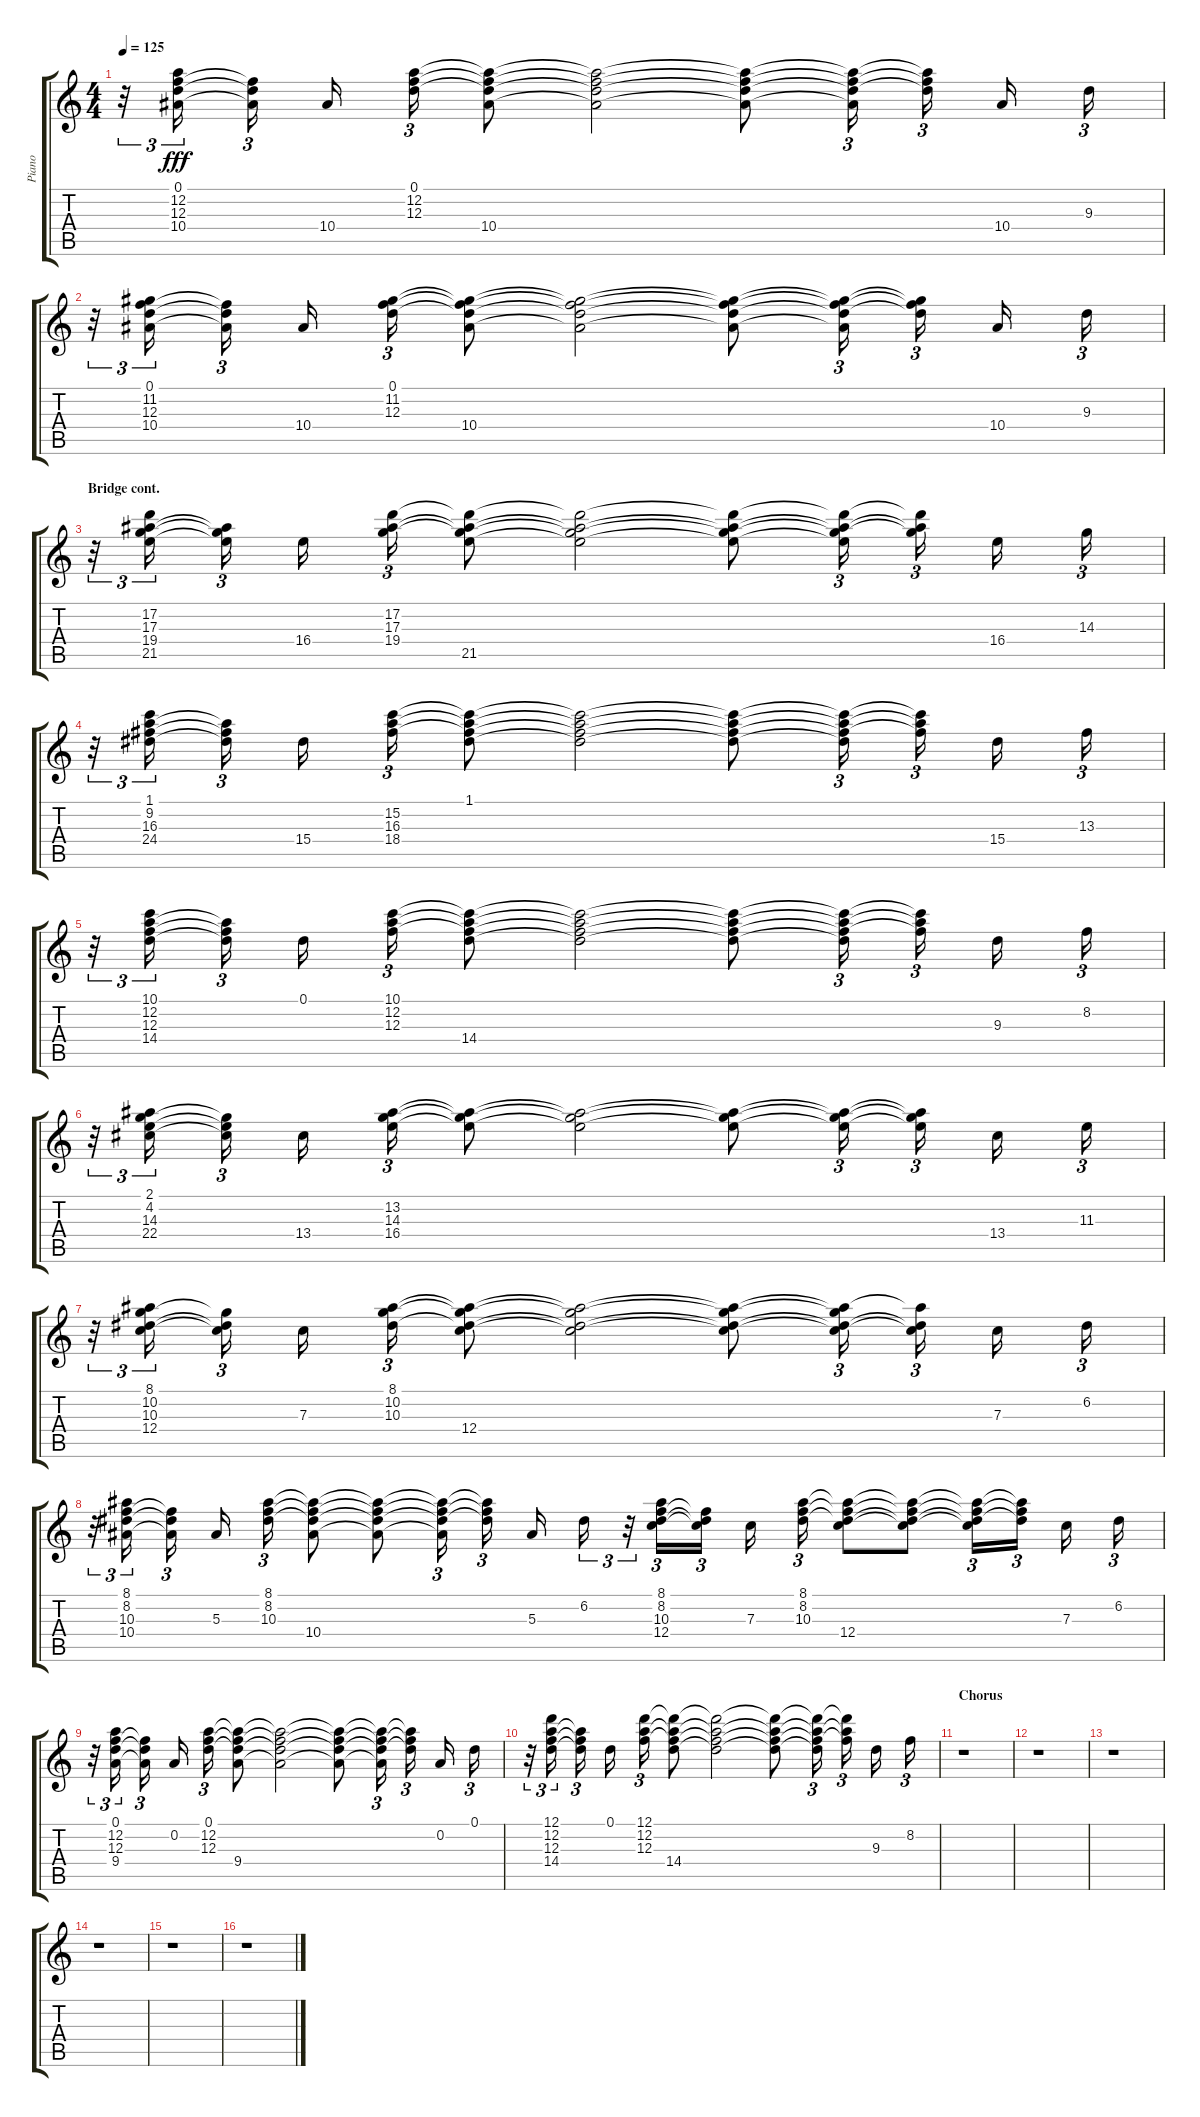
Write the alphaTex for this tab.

\track ("Piano" "Piano") {instrument electricguitarclean}
\staff {score tabs}
\tuning (D4 A3 F3 C3 G2 C2) {hide}
\ts (4 4)
\tempo 125
\clef g2
\ks aminor
r.32{tu (3 2) dy fff} (0.1 12.2 12.3 10.4).16{tu (3 2)} (0.1{t} 12.3{t} 10.4{t}).16{tu (3 2)} 10.4.16 (0.1 12.2 12.3).16{tu (3 2)} (0.1{t} 12.2{t} 12.3{t} 10.4).8 (0.1{t} 12.2{t} 12.3{t} 10.4{t}).2 (0.1{t} 12.2{t} 12.3{t} 10.4{t}).8 (0.1{t} 12.2{t} 12.3{t} 10.4{t}).16{tu (3 2)} (0.1{t} 12.2{t} 12.3{t}).16{tu (3 2)} 10.4.16 9.3.16{tu (3 2)} |
r.32{tu (3 2)} (0.1 11.2 12.3 10.4).16{tu (3 2)} (0.1{t} 12.3{t} 10.4{t}).16{tu (3 2)} 10.4.16 (0.1 11.2 12.3).16{tu (3 2)} (0.1{t} 11.2{t} 12.3{t} 10.4).8 (0.1{t} 11.2{t} 12.3{t} 10.4{t}).2 (0.1{t} 11.2{t} 12.3{t} 10.4{t}).8 (0.1{t} 11.2{t} 12.3{t} 10.4{t}).16{tu (3 2)} (0.1{t} 11.2{t} 12.3{t}).16{tu (3 2)} 10.4.16 9.3.16{tu (3 2)} |
\section ("" "Bridge cont.")
r.32{tu (3 2)} (17.2 17.3 19.4 21.5).16{tu (3 2)} (17.3{t} 19.4{t} 21.5{t}).16{tu (3 2)} 16.4.16 (17.2 17.3 19.4).16{tu (3 2)} (17.2{t} 17.3{t} 19.4{t} 21.5).8 (17.2{t} 17.3{t} 19.4{t} 21.5{t}).2 (17.2{t} 17.3{t} 19.4{t} 21.5{t}).8 (17.2{t} 17.3{t} 19.4{t} 21.5{t}).16{tu (3 2)} (17.2{t} 17.3{t} 19.4{t}).16{tu (3 2)} 16.4.16 14.3.16{tu (3 2)} |
r.32{tu (3 2)} (1.1 9.2 16.3 24.4).16{tu (3 2)} (1.1{t} 9.2{t} 16.3{t}).16{tu (3 2)} 15.4.16 (15.2 16.3 18.4).16{tu (3 2)} (1.1 15.2{t} 16.3{t} 18.4{t}).8 (1.1{t} 15.2{t} 16.3{t} 18.4{t}).2 (1.1{t} 15.2{t} 16.3{t} 18.4{t}).8 (1.1{t} 15.2{t} 16.3{t} 18.4{t}).16{tu (3 2)} (15.2{t} 16.3{t} 18.4{t}).16{tu (3 2)} 15.4.16 13.3.16{tu (3 2)} |
r.32{tu (3 2)} (10.1 12.2 12.3 14.4).16{tu (3 2)} (12.2{t} 12.3{t} 14.4{t}).16{tu (3 2)} 0.1.16 (10.1 12.2 12.3).16{tu (3 2)} (10.1{t} 12.2{t} 12.3{t} 14.4).8 (10.1{t} 12.2{t} 12.3{t} 14.4{t}).2 (10.1{t} 12.2{t} 12.3{t} 14.4{t}).8 (10.1{t} 12.2{t} 12.3{t} 14.4{t}).16{tu (3 2)} (10.1{t} 12.2{t} 12.3{t}).16{tu (3 2)} 9.3.16 8.2.16{tu (3 2)} |
r.32{tu (3 2)} (2.1 4.2 14.3 22.4).16{tu (3 2)} (2.1{t} 4.2{t} 14.3{t}).16{tu (3 2)} 13.4.16 (13.2 14.3 16.4).16{tu (3 2)} (13.2{t} 14.3{t} 16.4{t}).8 (13.2{t} 14.3{t} 16.4{t}).2 (13.2{t} 14.3{t} 16.4{t}).8 (13.2{t} 14.3{t} 16.4{t}).16{tu (3 2)} (13.2{t} 14.3{t} 16.4{t}).16{tu (3 2)} 13.4.16 11.3.16{tu (3 2)} |
r.32{tu (3 2)} (8.1 10.2 10.3 12.4).16{tu (3 2)} (10.2{t} 10.3{t} 12.4{t}).16{tu (3 2)} 7.3.16 (8.1 10.2 10.3).16{tu (3 2)} (8.1{t} 10.2{t} 10.3{t} 12.4).8 (8.1{t} 10.2{t} 10.3{t} 12.4{t}).2 (8.1{t} 10.2{t} 10.3{t} 12.4{t}).8 (8.1{t} 10.2{t} 10.3{t} 12.4{t}).16{tu (3 2)} (8.1{t} 10.3{t} 12.4{t}).16{tu (3 2)} 7.3.16 6.2.16{tu (3 2)} |
r.32{tu (3 2)} (8.1 8.2 10.3 10.4).16{tu (3 2)} (8.2{t} 10.3{t} 10.4{t}).16{tu (3 2)} 5.3.16 (8.1 8.2 10.3).16{tu (3 2)} (8.1{t} 8.2{t} 10.3{t} 10.4).8 (8.1{t} 8.2{t} 10.3{t} 10.4{t}).8 (8.1{t} 8.2{t} 10.3{t} 10.4{t}).16{tu (3 2)} (8.1{t} 8.2{t} 10.3{t}).16{tu (3 2)} 5.3.16 6.2.16{tu (3 2)} r.32{tu (3 2)} (8.1 8.2 10.3 12.4).16{tu (3 2)} (8.2{t} 10.3{t} 12.4{t}).16{tu (3 2)} 7.3.16 (8.1 8.2 10.3).16{tu (3 2)} (8.1{t} 8.2{t} 10.3{t} 12.4).8 (8.1{t} 8.2{t} 10.3{t} 12.4{t}).8 (8.1{t} 8.2{t} 10.3{t} 12.4{t}).16{tu (3 2)} (8.1{t} 8.2{t} 10.3{t}).16{tu (3 2)} 7.3.16 6.2.16{tu (3 2)} |
r.32{tu (3 2)} (0.1 12.2 12.3 9.4).16{tu (3 2)} (0.1{t} 12.3{t} 9.4{t}).16{tu (3 2)} 0.2.16 (0.1 12.2 12.3).16{tu (3 2)} (0.1{t} 12.2{t} 12.3{t} 9.4).8 (0.1{t} 12.2{t} 12.3{t} 9.4{t}).2 (0.1{t} 12.2{t} 12.3{t} 9.4{t}).8 (0.1{t} 12.2{t} 12.3{t} 9.4{t}).16{tu (3 2)} (0.1{t} 12.2{t} 12.3{t}).16{tu (3 2)} 0.2.16 0.1.16{tu (3 2)} |
r.32{tu (3 2)} (12.1 12.2 12.3 14.4).16{tu (3 2)} (12.2{t} 12.3{t} 14.4{t}).16{tu (3 2)} 0.1.16 (12.1 12.2 12.3).16{tu (3 2)} (12.1{t} 12.2{t} 12.3{t} 14.4).8 (12.1{t} 12.2{t} 12.3{t} 14.4{t}).2 (12.1{t} 12.2{t} 12.3{t} 14.4{t}).8 (12.1{t} 12.2{t} 12.3{t} 14.4{t}).16{tu (3 2)} (12.1{t} 12.2{t} 12.3{t}).16{tu (3 2)} 9.3.16 8.2.16{tu (3 2)} |
\section ("" "Chorus")
r.1 |
r.1 |
r.1 |
r.1 |
r.1 |
r.1
